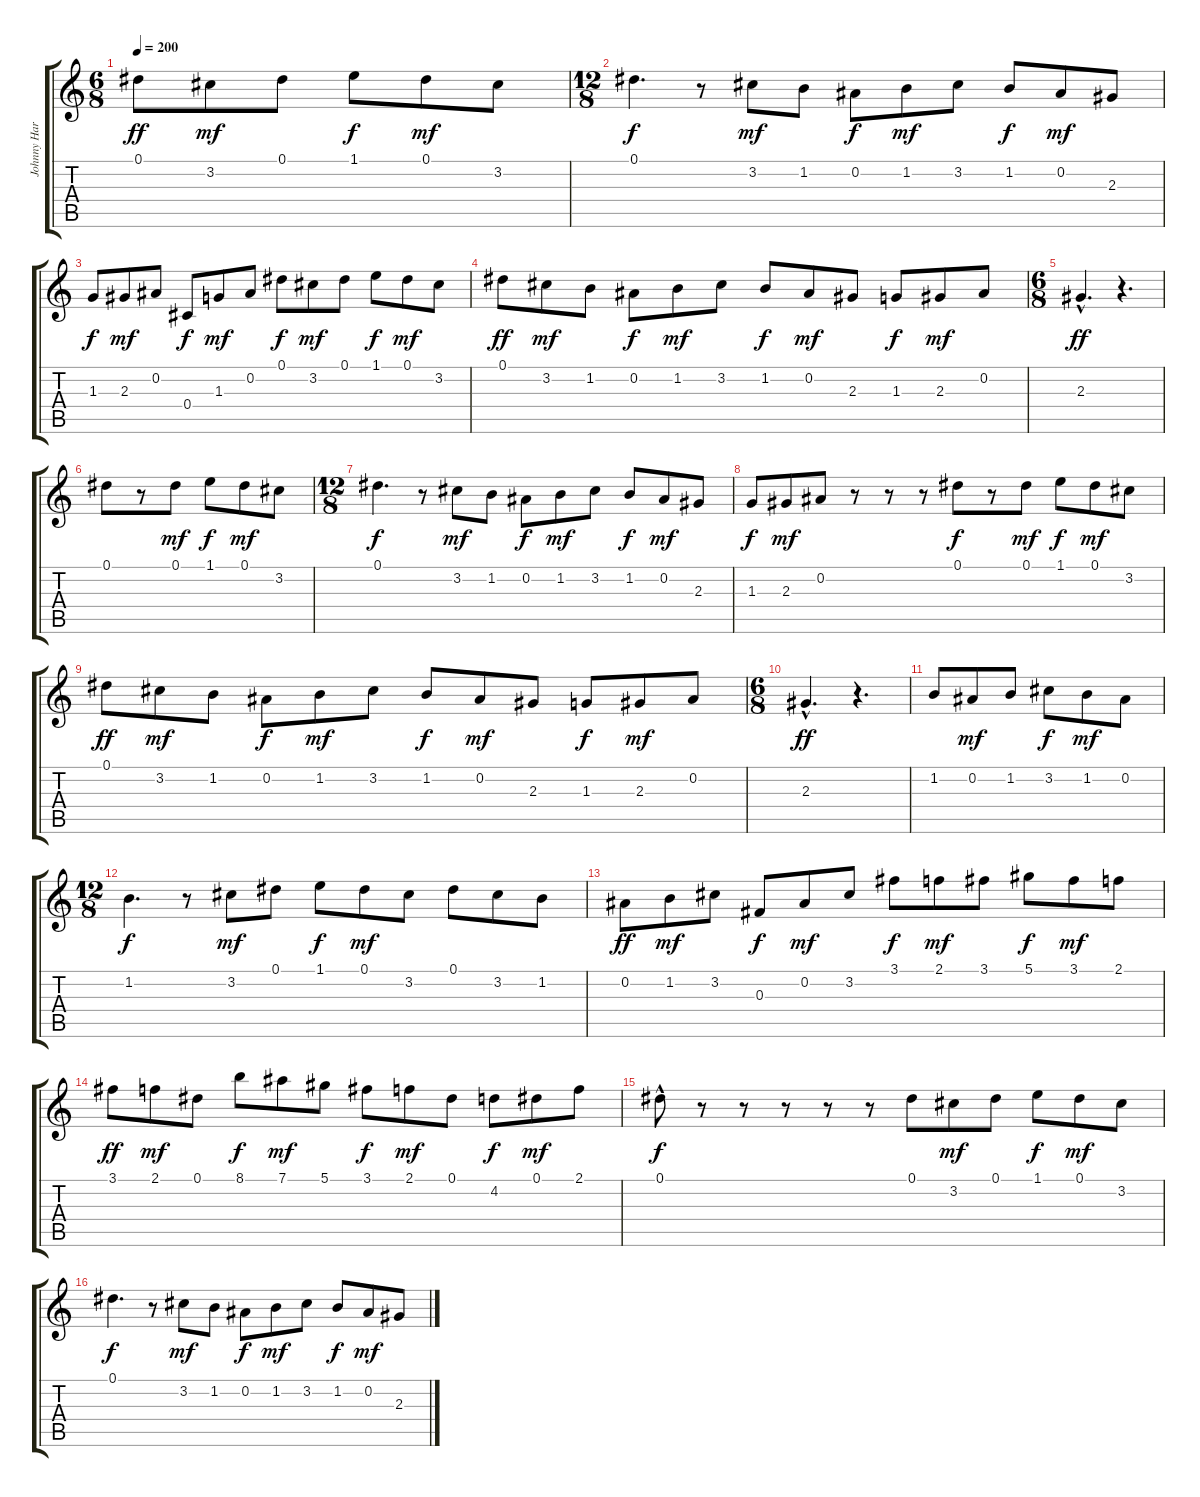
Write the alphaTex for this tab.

\track ("Johnny Harmonic" "Johnny Har") {instrument distortionguitar}
\staff {score tabs}
\tuning (Eb4 Bb3 Gb3 Db3 Ab2 Eb2) {hide}
\ts (6 8)
\tempo 200
\clef g2
\ks c
0.1.8{dy ff instrument distortionguitar} 3.2.8{dy mf} 0.1.8 1.1.8{dy f} 0.1.8{dy mf} 3.2.8 |
\ts (12 8)
0.1.4{d dy f} r.8 3.2.8{dy mf} 1.2.8 0.2.8{dy f} 1.2.8{dy mf} 3.2.8 1.2.8{dy f} 0.2.8{dy mf} 2.3.8 |
1.3.8{dy f} 2.3.8{dy mf} 0.2.8 0.4.8{dy f} 1.3.8{dy mf} 0.2.8 0.1.8{dy f} 3.2.8{dy mf} 0.1.8 1.1.8{dy f} 0.1.8{dy mf} 3.2.8 |
0.1.8{dy ff} 3.2.8{dy mf} 1.2.8 0.2.8{dy f} 1.2.8{dy mf} 3.2.8 1.2.8{dy f} 0.2.8{dy mf} 2.3.8 1.3.8{dy f} 2.3.8{dy mf} 0.2.8 |
\ts (6 8)
2.3{hac}.4{d dy ff} r.4{d} |
0.1.8 r.8 0.1.8{dy mf} 1.1.8{dy f} 0.1.8{dy mf} 3.2.8 |
\ts (12 8)
0.1.4{d dy f} r.8 3.2.8{dy mf} 1.2.8 0.2.8{dy f} 1.2.8{dy mf} 3.2.8 1.2.8{dy f} 0.2.8{dy mf} 2.3.8 |
1.3.8{dy f} 2.3.8{dy mf} 0.2.8 r.8 r.8 r.8 0.1.8{dy f} r.8 0.1.8{dy mf} 1.1.8{dy f} 0.1.8{dy mf} 3.2.8 |
0.1.8{dy ff} 3.2.8{dy mf} 1.2.8 0.2.8{dy f} 1.2.8{dy mf} 3.2.8 1.2.8{dy f} 0.2.8{dy mf} 2.3.8 1.3.8{dy f} 2.3.8{dy mf} 0.2.8 |
\ts (6 8)
2.3{hac}.4{d dy ff} r.4{d} |
1.2.8 0.2.8{dy mf} 1.2.8 3.2.8{dy f} 1.2.8{dy mf} 0.2.8 |
\ts (12 8)
1.2.4{d dy f} r.8 3.2.8{dy mf} 0.1.8 1.1.8{dy f} 0.1.8{dy mf} 3.2.8 0.1.8 3.2.8 1.2.8 |
0.2.8{dy ff} 1.2.8{dy mf} 3.2.8 0.3.8{dy f} 0.2.8{dy mf} 3.2.8 3.1.8{dy f} 2.1.8{dy mf} 3.1.8 5.1.8{dy f} 3.1.8{dy mf} 2.1.8 |
3.1.8{dy ff} 2.1.8{dy mf} 0.1.8 8.1.8{dy f} 7.1.8{dy mf} 5.1.8 3.1.8{dy f} 2.1.8{dy mf} 0.1.8 4.2.8{dy f} 0.1.8{dy mf} 2.1.8 |
0.1{hac}.8{dy f} r.8 r.8 r.8 r.8 r.8 0.1.8 3.2.8{dy mf} 0.1.8 1.1.8{dy f} 0.1.8{dy mf} 3.2.8 |
0.1.4{d dy f} r.8 3.2.8{dy mf} 1.2.8 0.2.8{dy f} 1.2.8{dy mf} 3.2.8 1.2.8{dy f} 0.2.8{dy mf} 2.3.8
